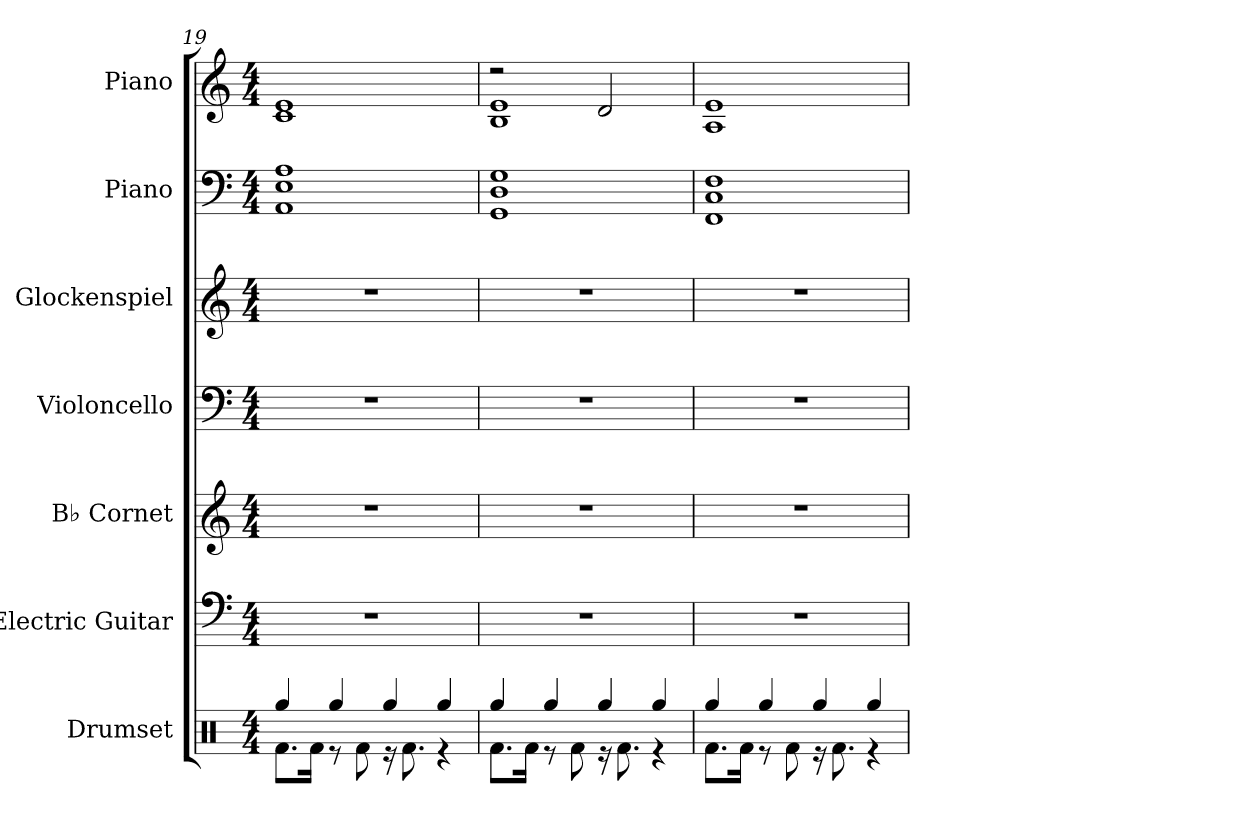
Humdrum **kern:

**kern	**kern	**kern	**kern	**kern	**kern	**kern
*part7	*part6	*part5	*part4	*part3	*part2	*part1
*staff7	*staff6	*staff5	*staff4	*staff3	*staff2	*staff1
*I"Drumset	*I"Electric Guitar	*I"B♭ Cornet	*I"Violoncello	*I"Glockenspiel	*I"Piano	*I"Piano
*I'Drs.	*I'El. Guit.	*I'B♭ Cnt.	*I'Vc.	*I'Glk.	*I'Pno.	*I'Pno.
*clefX	*clefF5	*clefG2	*clefF4	*clefG2	*clefF4	*clefG2
*	*	*ITrd1c2	*	*ITrd-14c-24	*	*
*k[]	*k[]	*k[b-e-]	*k[]	*k[]	*k[]	*k[]
*M4/4	*M4/4	*M4/4	*M4/4	*M4/4	*M4/4	*M4/4
=19	=19	=19	=19	=19	=19	=19
*^	*	*	*	*	*	*
4Rgg/	8.Rf\L	1r	1r	1r	1r	1AA 1E 1A	1c 1e
.	16Rf\Jk	.	.	.	.	.	.
4Rgg/	8r	.	.	.	.	.	.
.	8Rf\	.	.	.	.	.	.
4Rgg/	16r	.	.	.	.	.	.
.	8.Rf\	.	.	.	.	.	.
4Rgg/	4r	.	.	.	.	.	.
!!LO:PB:g=z
=20	=20	=20	=20	=20	=20	=20	=20
*	*	*	*	*	*	*	*^
4Rgg/	8.Rf\L	1r	1r	1r	1r	1GG 1D 1G	2r	1B 1e
.	16Rf\Jk	.	.	.	.	.	.	.
4Rgg/	8r	.	.	.	.	.	.	.
.	8Rf\	.	.	.	.	.	.	.
4Rgg/	16r	.	.	.	.	.	2d/	.
.	8.Rf\	.	.	.	.	.	.	.
4Rgg/	4r	.	.	.	.	.	.	.
*	*	*	*	*	*	*	*v	*v
=21	=21	=21	=21	=21	=21	=21	=21
4Rgg/	8.Rf\L	1r	1r	1r	1r	1FF 1C 1F	1A 1e
.	16Rf\Jk	.	.	.	.	.	.
4Rgg/	8r	.	.	.	.	.	.
.	8Rf\	.	.	.	.	.	.
4Rgg/	16r	.	.	.	.	.	.
.	8.Rf\	.	.	.	.	.	.
4Rgg/	4r	.	.	.	.	.	.
*v	*v	*	*	*	*	*	*
=	=	=	=	=	=	=
*-	*-	*-	*-	*-	*-	*-
